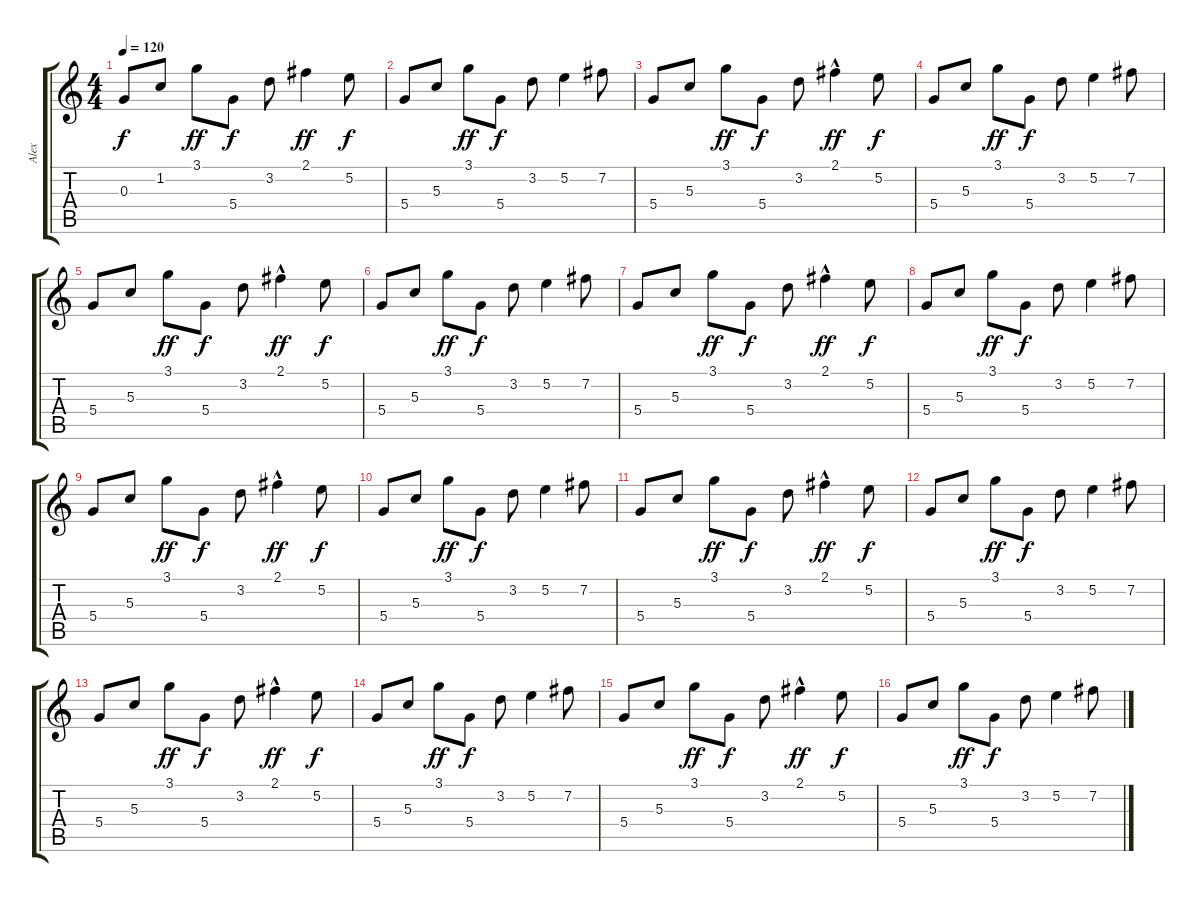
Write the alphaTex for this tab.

\track ("Alex" "Alex") {instrument overdrivenguitar}
\staff {score tabs}
\tuning (E4 B3 G3 D3 A2 E2) {hide}
\ts (4 4)
\tempo 120
\clef g2
\ks c
0.3.8{dy f instrument overdrivenguitar} 1.2.8 3.1.8{dy ff} 5.4.8{dy f} 3.2.8 2.1.4{dy ff} 5.2.8{dy f} |
5.4.8 5.3.8 3.1.8{dy ff} 5.4.8{dy f} 3.2.8 5.2.4 7.2.8 |
5.4.8 5.3.8 3.1.8{dy ff} 5.4.8{dy f} 3.2.8 2.1{hac}.4{dy ff} 5.2.8{dy f} |
5.4.8 5.3.8 3.1.8{dy ff} 5.4.8{dy f} 3.2.8 5.2.4 7.2.8 |
5.4.8 5.3.8 3.1.8{dy ff} 5.4.8{dy f} 3.2.8 2.1{hac}.4{dy ff} 5.2.8{dy f} |
5.4.8 5.3.8 3.1.8{dy ff} 5.4.8{dy f} 3.2.8 5.2.4 7.2.8 |
5.4.8 5.3.8 3.1.8{dy ff} 5.4.8{dy f} 3.2.8 2.1{hac}.4{dy ff} 5.2.8{dy f} |
5.4.8 5.3.8 3.1.8{dy ff} 5.4.8{dy f} 3.2.8 5.2.4 7.2.8 |
5.4.8 5.3.8 3.1.8{dy ff} 5.4.8{dy f} 3.2.8 2.1{hac}.4{dy ff} 5.2.8{dy f} |
5.4.8 5.3.8 3.1.8{dy ff} 5.4.8{dy f} 3.2.8 5.2.4 7.2.8 |
5.4.8 5.3.8 3.1.8{dy ff} 5.4.8{dy f} 3.2.8 2.1{hac}.4{dy ff} 5.2.8{dy f} |
5.4.8 5.3.8 3.1.8{dy ff} 5.4.8{dy f} 3.2.8 5.2.4 7.2.8 |
5.4.8 5.3.8 3.1.8{dy ff} 5.4.8{dy f} 3.2.8 2.1{hac}.4{dy ff} 5.2.8{dy f} |
5.4.8 5.3.8 3.1.8{dy ff} 5.4.8{dy f} 3.2.8 5.2.4 7.2.8 |
5.4.8 5.3.8 3.1.8{dy ff} 5.4.8{dy f} 3.2.8 2.1{hac}.4{dy ff} 5.2.8{dy f} |
5.4.8 5.3.8 3.1.8{dy ff} 5.4.8{dy f} 3.2.8 5.2.4 7.2.8
